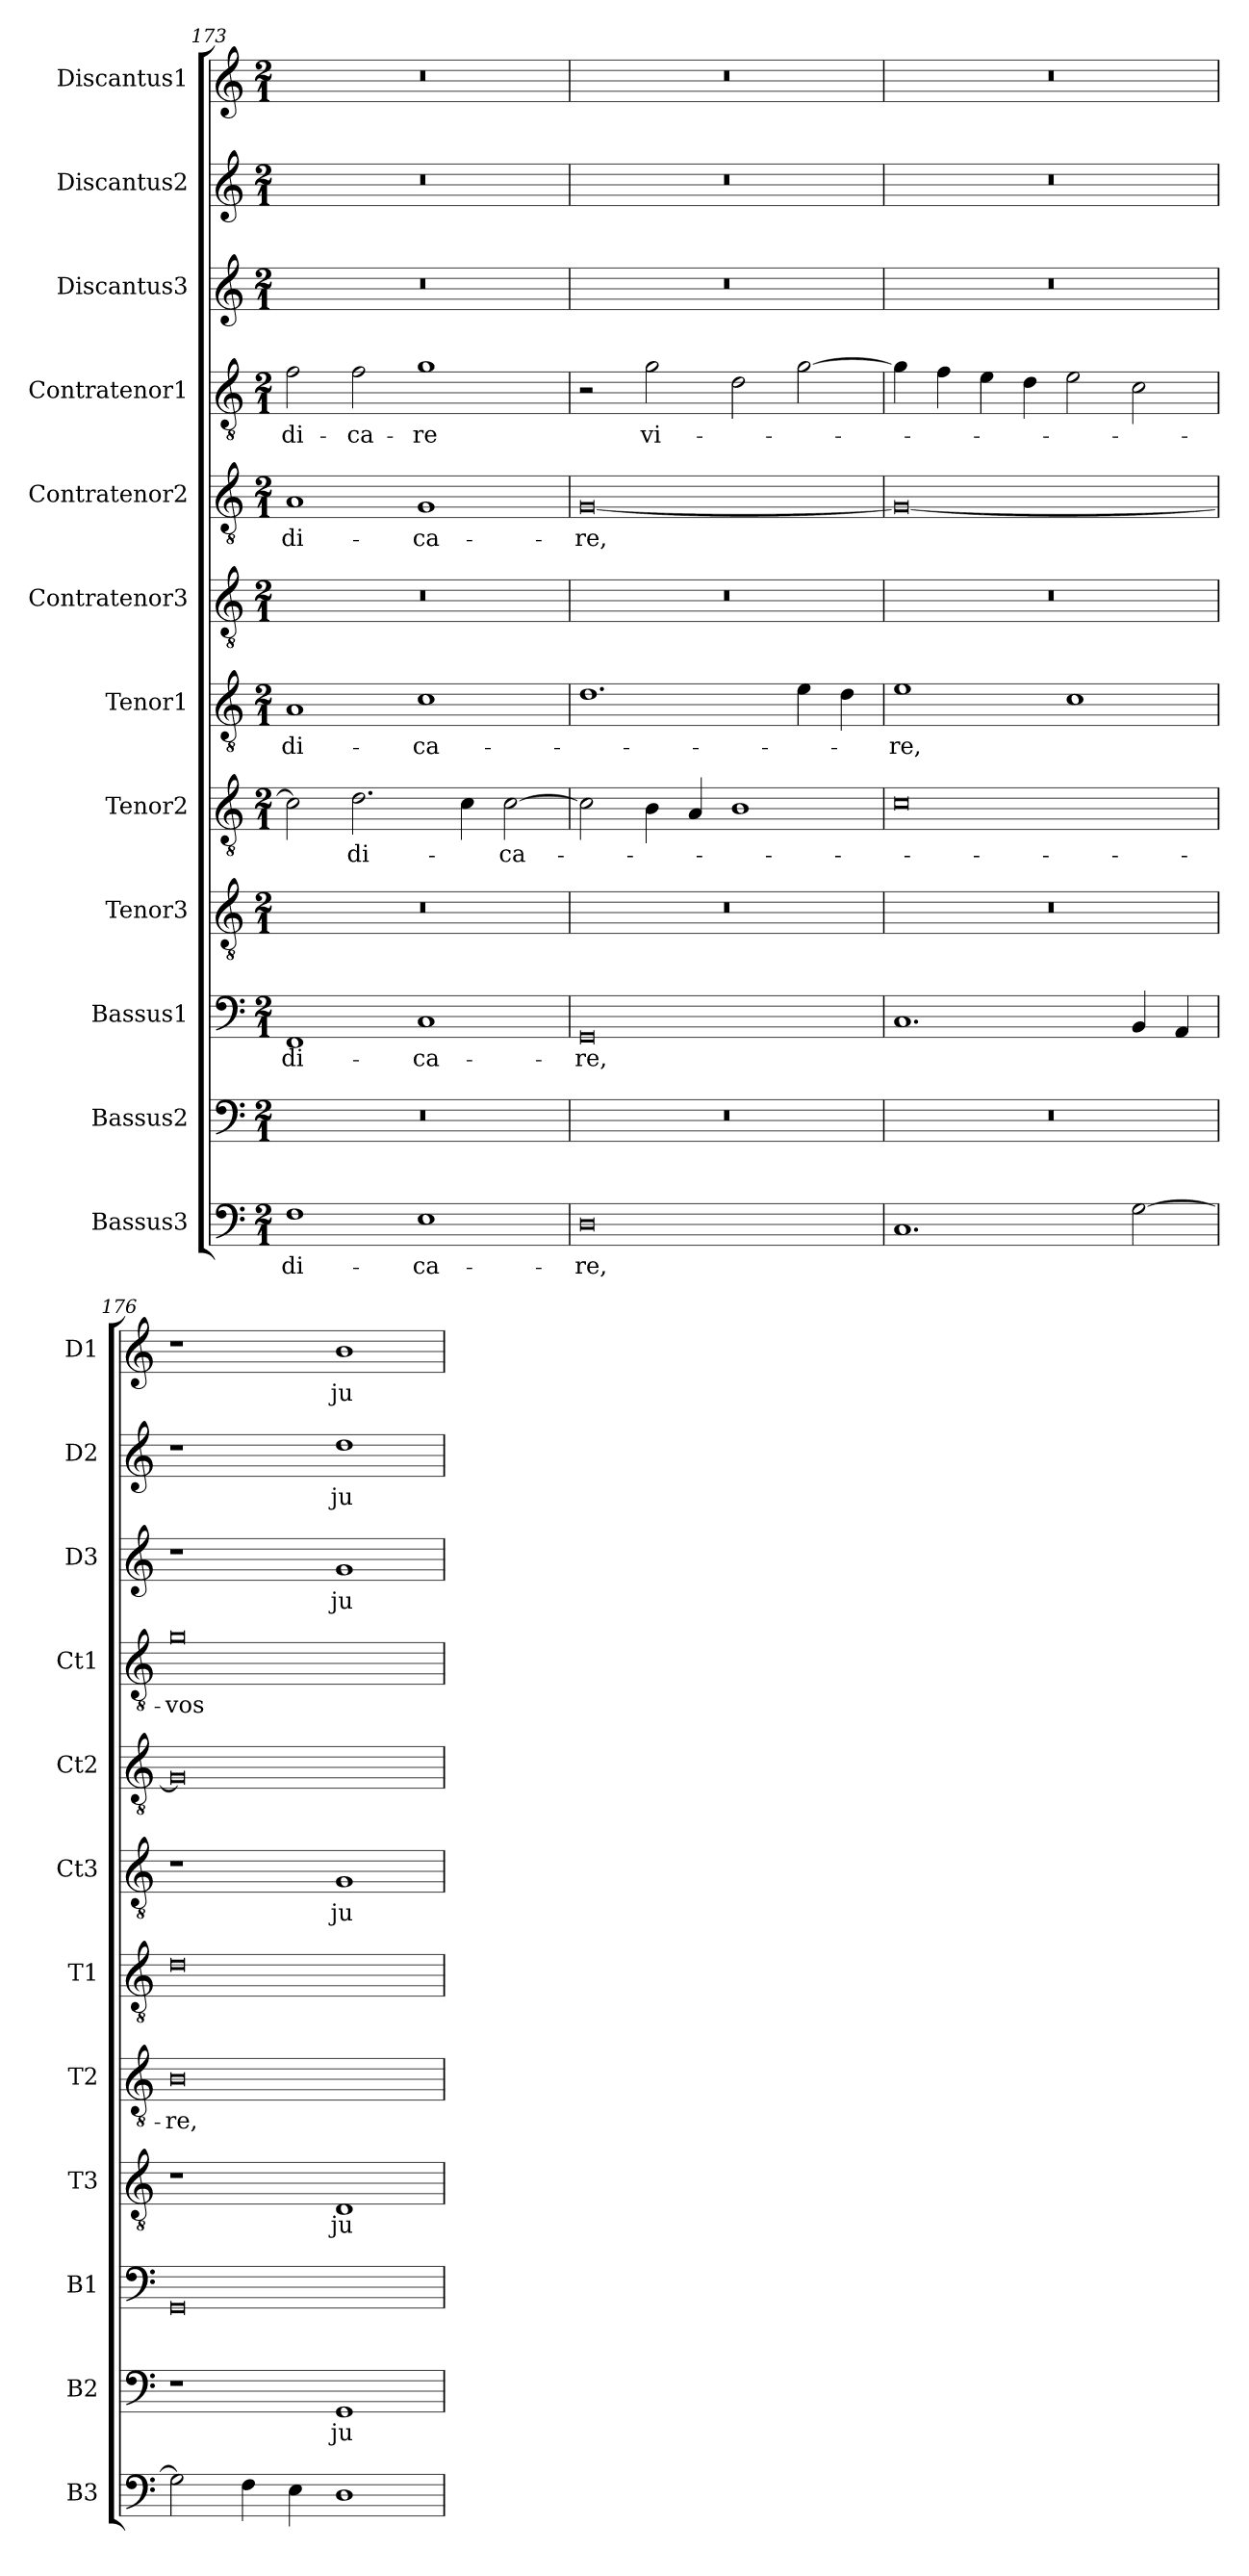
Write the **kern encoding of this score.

**kern	**text	**kern	**text	**kern	**text	**kern	**text	**kern	**text	**kern	**text	**kern	**text	**kern	**text	**kern	**text	**kern	**text	**kern	**text	**kern	**text
*part12	*part12	*part11	*part11	*part10	*part10	*part9	*part9	*part8	*part8	*part7	*part7	*part6	*part6	*part5	*part5	*part4	*part4	*part3	*part3	*part2	*part2	*part1	*part1
*staff12	*staff12	*staff11	*staff11	*staff10	*staff10	*staff9	*staff9	*staff8	*staff8	*staff7	*staff7	*staff6	*staff6	*staff5	*staff5	*staff4	*staff4	*staff3	*staff3	*staff2	*staff2	*staff1	*staff1
*I"Bassus3	*	*I"Bassus2	*	*I"Bassus1	*	*I"Tenor3	*	*I"Tenor2	*	*I"Tenor1	*	*I"Contratenor3	*	*I"Contratenor2	*	*I"Contratenor1	*	*I"Discantus3	*	*I"Discantus2	*	*I"Discantus1	*
*I'B3	*	*I'B2	*	*I'B1	*	*I'T3	*	*I'T2	*	*I'T1	*	*I'Ct3	*	*I'Ct2	*	*I'Ct1	*	*I'D3	*	*I'D2	*	*I'D1	*
*clefF4	*	*clefF4	*	*clefF4	*	*clefGv2	*	*clefGv2	*	*clefGv2	*	*clefGv2	*	*clefGv2	*	*clefGv2	*	*clefG2	*	*clefG2	*	*clefG2	*
*k[]	*	*k[]	*	*k[]	*	*k[]	*	*k[]	*	*k[]	*	*k[]	*	*k[]	*	*k[]	*	*k[]	*	*k[]	*	*k[]	*
*M2/1	*	*M2/1	*	*M2/1	*	*M2/1	*	*M2/1	*	*M2/1	*	*M2/1	*	*M2/1	*	*M2/1	*	*M2/1	*	*M2/1	*	*M2/1	*
=173	=173	=173	=173	=173	=173	=173	=173	=173	=173	=173	=173	=173	=173	=173	=173	=173	=173	=173	=173	=173	=173	=173	=173
1F\	-di-	0r	.	1FF/	-di-	0r	.	2c\]	.	1A/	-di-	0r	.	1A/	-di-	2f\	-di-	0r	.	0r	.	0r	.
.	.	.	.	.	.	.	.	2.d\	-di-	.	.	.	.	.	.	2f\	-ca-	.	.	.	.	.	.
1E\	-ca-	.	.	1C/	-ca-	.	.	.	.	1c\	-ca-	.	.	1G/	-ca-	1g\	-re	.	.	.	.	.	.
.	.	.	.	.	.	.	.	4c\	.	.	.	.	.	.	.	.	.	.	.	.	.	.	.
.	.	.	.	.	.	.	.	[2c\	-ca-	.	.	.	.	.	.	.	.	.	.	.	.	.	.
=174	=174	=174	=174	=174	=174	=174	=174	=174	=174	=174	=174	=174	=174	=174	=174	=174	=174	=174	=174	=174	=174	=174	=174
0D\	-re,	0r	.	0GG/	-re,	0r	.	2c\]	.	1.d\	.	0r	.	[0G/	-re,	2r	.	0r	.	0r	.	0r	.
.	.	.	.	.	.	.	.	4B\	.	.	.	.	.	.	.	2g\	vi-	.	.	.	.	.	.
.	.	.	.	.	.	.	.	4A/	.	.	.	.	.	.	.	.	.	.	.	.	.	.	.
.	.	.	.	.	.	.	.	1B\	.	.	.	.	.	.	.	2d\	.	.	.	.	.	.	.
.	.	.	.	.	.	.	.	.	.	4e\	.	.	.	.	.	[2g\	.	.	.	.	.	.	.
.	.	.	.	.	.	.	.	.	.	4d\	.	.	.	.	.	.	.	.	.	.	.	.	.
=175	=175	=175	=175	=175	=175	=175	=175	=175	=175	=175	=175	=175	=175	=175	=175	=175	=175	=175	=175	=175	=175	=175	=175
1.C/	.	0r	.	1.C/	.	0r	.	0c\	.	1e\	-re,	0r	.	0G/_	.	4g\]	.	0r	.	0r	.	0r	.
.	.	.	.	.	.	.	.	.	.	.	.	.	.	.	.	4f\	.	.	.	.	.	.	.
.	.	.	.	.	.	.	.	.	.	.	.	.	.	.	.	4e\	.	.	.	.	.	.	.
.	.	.	.	.	.	.	.	.	.	.	.	.	.	.	.	4d\	.	.	.	.	.	.	.
.	.	.	.	.	.	.	.	.	.	1c\	.	.	.	.	.	2e\	.	.	.	.	.	.	.
[2G\	.	.	.	4BB/	.	.	.	.	.	.	.	.	.	.	.	2c\	.	.	.	.	.	.	.
.	.	.	.	4AA/	.	.	.	.	.	.	.	.	.	.	.	.	.	.	.	.	.	.	.
=176	=176	=176	=176	=176	=176	=176	=176	=176	=176	=176	=176	=176	=176	=176	=176	=176	=176	=176	=176	=176	=176	=176	=176
2G\]	.	1r	.	0GG/	.	1r	.	0B\	-re,	0d\	.	1r	.	0G/]	.	0g\	-vos	1r	.	1r	.	1r	.
4F\	.	.	.	.	.	.	.	.	.	.	.	.	.	.	.	.	.	.	.	.	.	.	.
4E\	.	.	.	.	.	.	.	.	.	.	.	.	.	.	.	.	.	.	.	.	.	.	.
1D\	.	1GG/	ju-	.	.	1D/	ju-	.	.	.	.	1G/	ju-	.	.	.	.	1g/	ju-	1dd\	ju-	1b\	ju-
=	=	=	=	=	=	=	=	=	=	=	=	=	=	=	=	=	=	=	=	=	=	=	=
*-	*-	*-	*-	*-	*-	*-	*-	*-	*-	*-	*-	*-	*-	*-	*-	*-	*-	*-	*-	*-	*-	*-	*-
